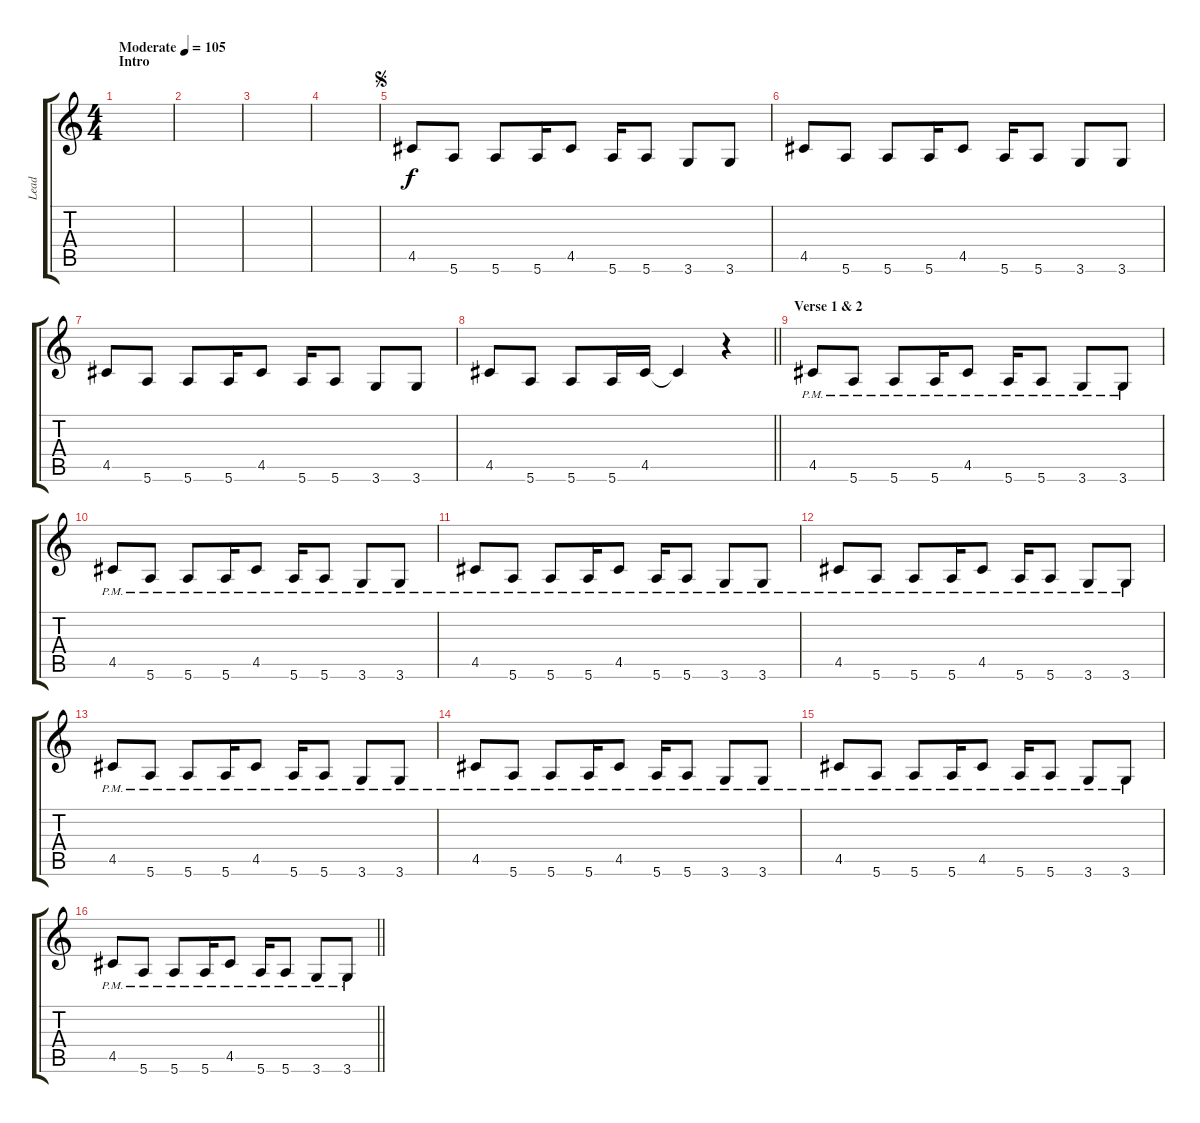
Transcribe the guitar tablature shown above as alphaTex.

\track ("Lead" "Lead") {instrument distortionguitar}
\staff {score tabs}
\tuning (E4 B3 G3 D3 A2 E2) {hide}
\ts (4 4)
\section ("" "Intro")
\tempo (105 "Moderate")
\clef g2
\ks c
|
|
|
|
\jump segno
4.5.8 5.6.8 5.6.8 5.6.16 4.5.8 5.6.16 5.6.8 3.6.8 3.6.8 |
4.5.8 5.6.8 5.6.8 5.6.16 4.5.8 5.6.16 5.6.8 3.6.8 3.6.8 |
4.5.8 5.6.8 5.6.8 5.6.16 4.5.8 5.6.16 5.6.8 3.6.8 3.6.8 |
\barLineRight lightlight
4.5.8 5.6.8 5.6.8 5.6.16 4.5.16 4.5{t}.4 r.4 |
\section ("" "Verse 1 & 2")
4.5{pm}.8 5.6{pm}.8 5.6{pm}.8 5.6{pm}.16 4.5{pm}.8 5.6{pm}.16 5.6{pm}.8 3.6{pm}.8 3.6{pm}.8 |
4.5{pm}.8 5.6{pm}.8 5.6{pm}.8 5.6{pm}.16 4.5{pm}.8 5.6{pm}.16 5.6{pm}.8 3.6{pm}.8 3.6{pm}.8 |
4.5{pm}.8 5.6{pm}.8 5.6{pm}.8 5.6{pm}.16 4.5{pm}.8 5.6{pm}.16 5.6{pm}.8 3.6{pm}.8 3.6{pm}.8 |
4.5{pm}.8 5.6{pm}.8 5.6{pm}.8 5.6{pm}.16 4.5{pm}.8 5.6{pm}.16 5.6{pm}.8 3.6{pm}.8 3.6{pm}.8 |
4.5{pm}.8 5.6{pm}.8 5.6{pm}.8 5.6{pm}.16 4.5{pm}.8 5.6{pm}.16 5.6{pm}.8 3.6{pm}.8 3.6{pm}.8 |
4.5{pm}.8 5.6{pm}.8 5.6{pm}.8 5.6{pm}.16 4.5{pm}.8 5.6{pm}.16 5.6{pm}.8 3.6{pm}.8 3.6{pm}.8 |
4.5{pm}.8 5.6{pm}.8 5.6{pm}.8 5.6{pm}.16 4.5{pm}.8 5.6{pm}.16 5.6{pm}.8 3.6{pm}.8 3.6{pm}.8 |
\barLineRight lightlight
4.5{pm}.8 5.6{pm}.8 5.6{pm}.8 5.6{pm}.16 4.5{pm}.8 5.6{pm}.16 5.6{pm}.8 3.6{pm}.8 3.6{pm}.8
